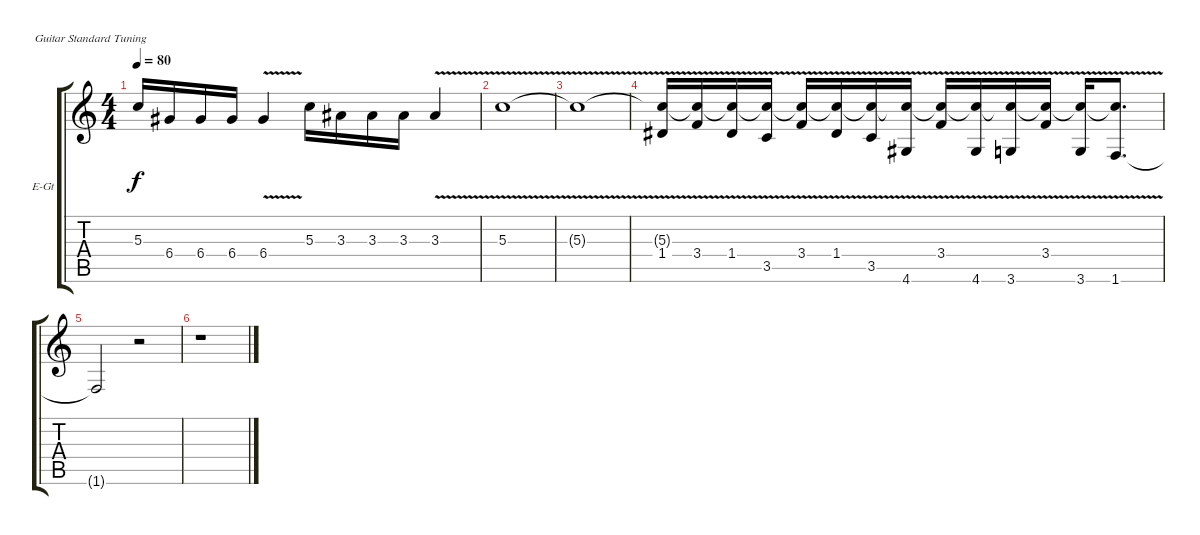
\bracketExtendMode groupsimilarinstruments
\firstSystemTrackNameOrientation horizontal
\otherSystemsTrackNameOrientation horizontal
\track ("Guitar 1 (dist)" "E-Gt") {instrument distortionguitar}
\staff {score tabs}
\tuning (E4 B3 G3 D3 A2 E2)
\ts (4 4)
\tempo 80
\clef g2
\ks c
5.3.16{dy f} 6.4.16 6.4.16 6.4.16 6.4{v}.4 5.3.16 3.3.16 3.3.16 3.3.16 3.3{v}.4 |
5.3{v}.1 |
5.3{v t}.1 |
(5.3{v t} 1.4).16 (5.3{v t} 3.4).16 (5.3{v t} 1.4).16 (5.3{v t} 3.5).16 (5.3{v t} 3.4).16 (5.3{v t} 1.4).16 (5.3{v t} 3.5).16 (5.3{v t} 4.6).16 (5.3{v t} 3.4).16 (5.3{v t} 4.6).16 (5.3{v t} 3.6).16 (5.3{v t} 3.4).16 (5.3{v t} 3.6).16 (5.3{v t} 1.6).8{d} |
1.6{t}.2 r.2 |
r.1
